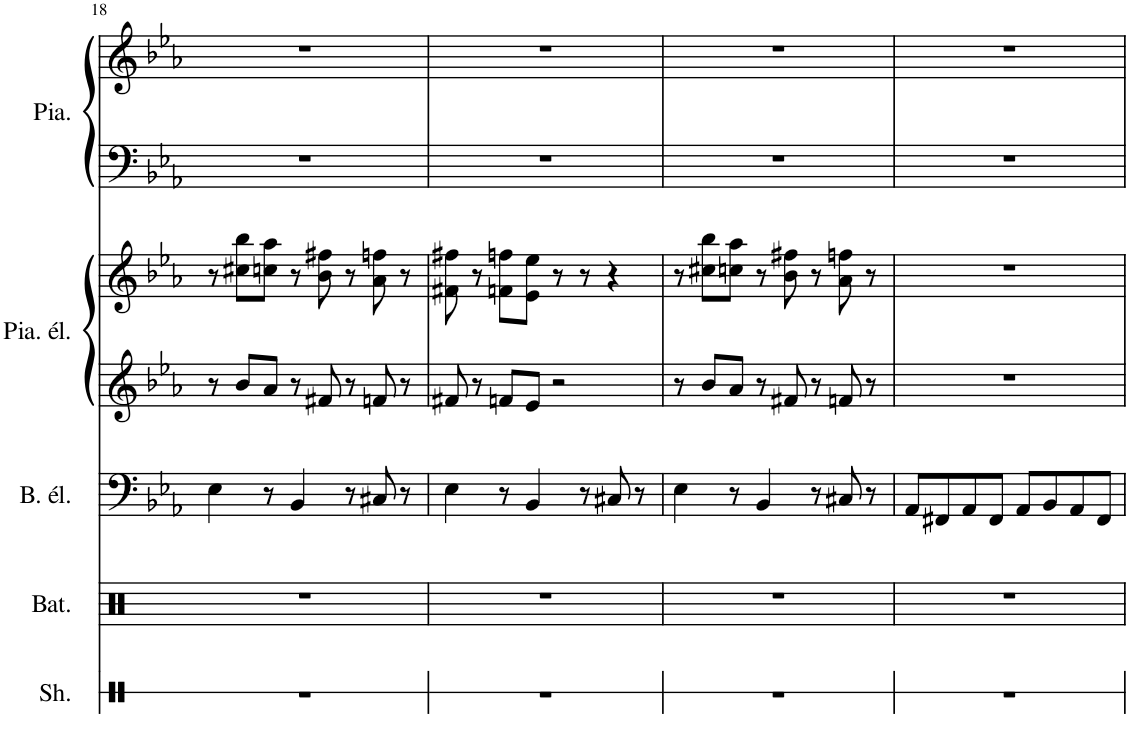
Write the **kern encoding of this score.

**kern	**kern	**kern	**kern	**kern	**kern	**kern
*part5	*part4	*part3	*part2	*part2	*part1	*part1
*staff7	*staff6	*staff5	*staff4	*staff3	*staff2	*staff1
*I"Shaker	*I"Batterie	*I"Basse électrique	*I"Piano électrique	*	*I"Piano	*
*I'Sh.	*I'Bat.	*I'B. él.	*I'Pia. él.	*	*I'Pia.	*
!!LO:PB:g=z
*clefX	*clefX	*clefF4	*clefG2	*clefG2	*clefF4	*clefG2
*	*	*Trd7c12	*	*	*	*
*k[]	*k[]	*k[b-e-a-]	*k[b-e-a-]	*k[b-e-a-]	*k[b-e-a-]	*k[b-e-a-]
*M4/4	*M4/4	*M4/4	*M4/4	*M4/4	*M4/4	*M4/4
*met(c)	*met(c)	*met(c)	*met(c)	*met(c)	*met(c)	*met(c)
=18	=18	=18	=18	=18	=18	=18
1r	1r	4E-\	8r	8r	1r	1r
.	.	.	8b-/L	8cc#X\ 8bb-\L	.	.
.	.	8r	8a-/J	8ccn\ 8aa-\J	.	.
.	.	4BB-/	8r	8r	.	.
.	.	.	8f#X/	8b-\ 8ff#X\	.	.
.	.	8r	8r	8r	.	.
.	.	8C#X/	8fn/	8a-\ 8ffn\	.	.
.	.	8r	8r	8r	.	.
=19	=19	=19	=19	=19	=19	=19
1r	1r	4E-\	8f#X/	8f#X\ 8ff#X\	1r	1r
.	.	.	8r	8r	.	.
.	.	8r	8fn/L	8fn\ 8ffn\L	.	.
.	.	4BB-/	8e-/J	8e-\ 8ee-\J	.	.
.	.	.	2r	8r	.	.
.	.	8r	.	8r	.	.
.	.	8C#X/	.	4r	.	.
.	.	8r	.	.	.	.
=20	=20	=20	=20	=20	=20	=20
1r	1r	4E-\	8r	8r	1r	1r
.	.	.	8b-/L	8cc#X\ 8bb-\L	.	.
.	.	8r	8a-/J	8ccn\ 8aa-\J	.	.
.	.	4BB-/	8r	8r	.	.
.	.	.	8f#X/	8b-\ 8ff#X\	.	.
.	.	8r	8r	8r	.	.
.	.	8C#X/	8fn/	8a-\ 8ffn\	.	.
.	.	8r	8r	8r	.	.
=21	=21	=21	=21	=21	=21	=21
1r	1r	8AA-/L	1r	1r	1r	1r
.	.	8FF#X/	.	.	.	.
.	.	8AA-/	.	.	.	.
.	.	8FF#/J	.	.	.	.
.	.	8AA-/L	.	.	.	.
.	.	8BB-/	.	.	.	.
.	.	8AA-/	.	.	.	.
.	.	8FF#/J	.	.	.	.
=	=	=	=	=	=	=
*-	*-	*-	*-	*-	*-	*-
